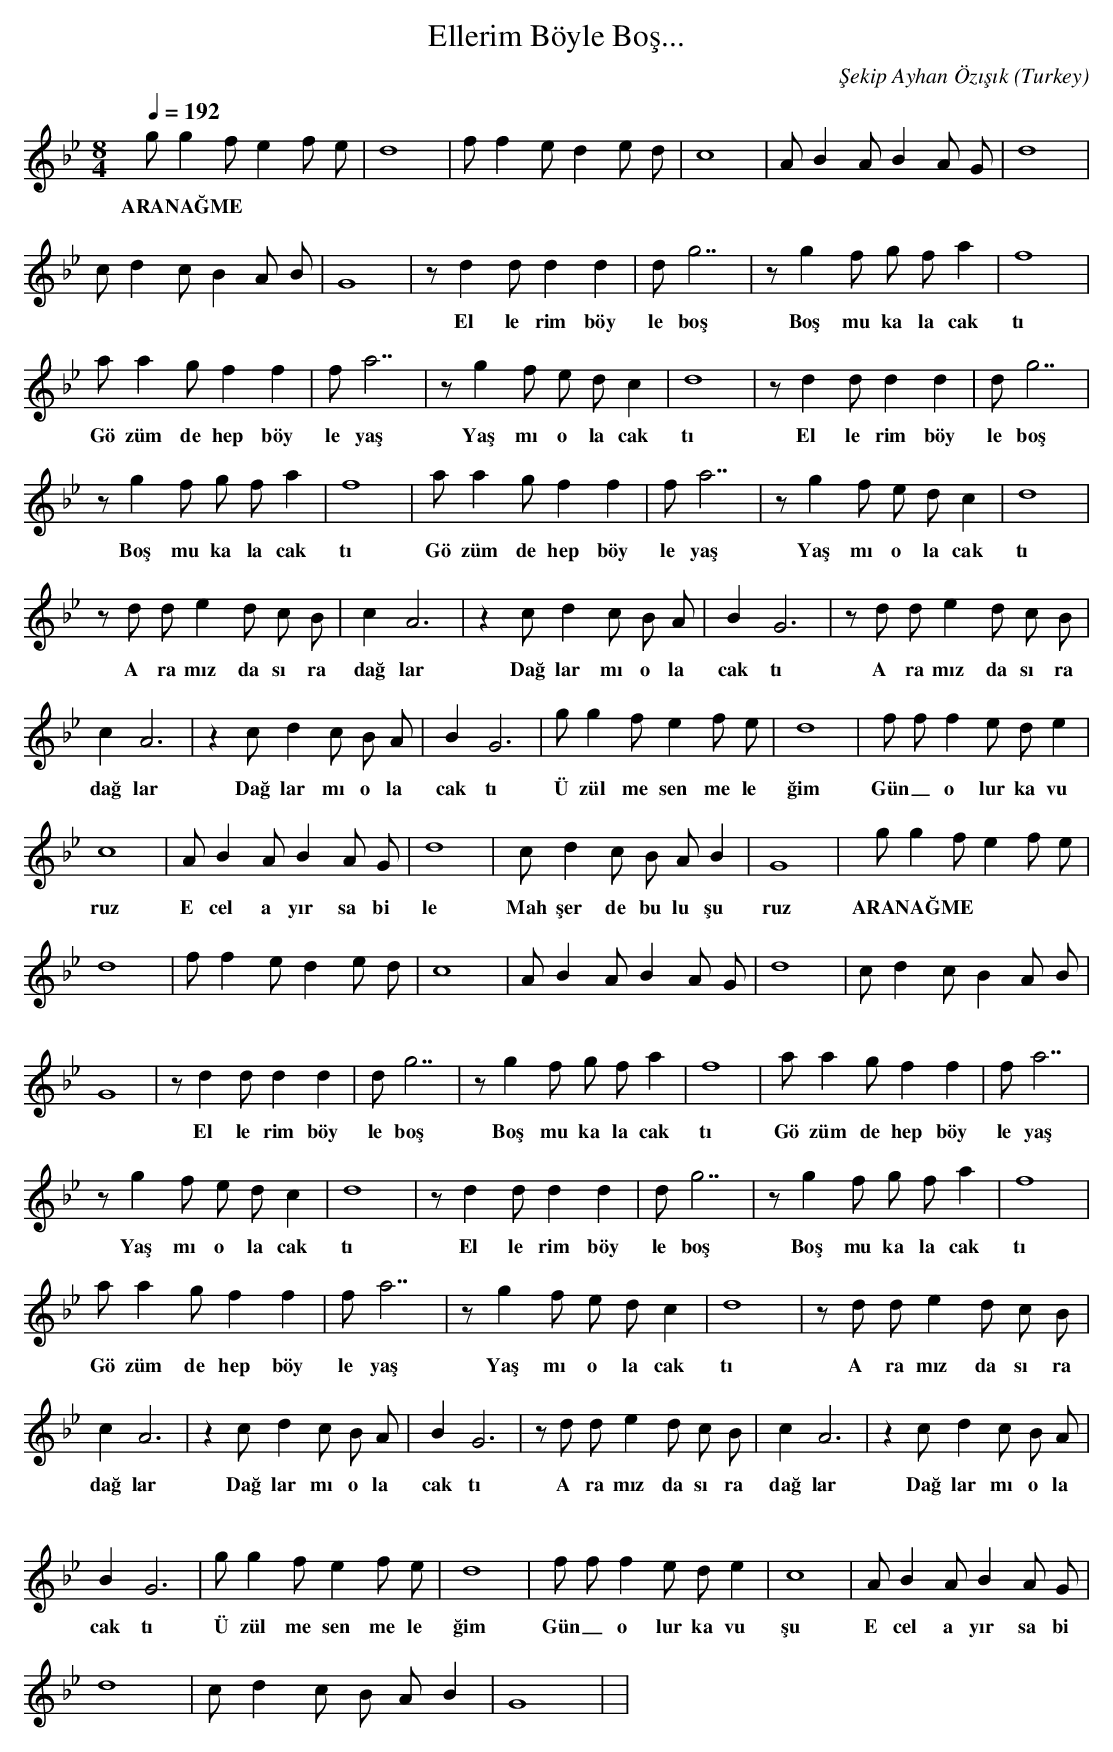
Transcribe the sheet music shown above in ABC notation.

X:1
T: Ellerim Böyle Boş...
C: Şekip Ayhan Özışık
O: Turkey
M: 8/4
L: 1/16
K: C _B _e
Q: 1/4=192
g2 g4 f2 e4 f2 e2  | d16  | f2 f4 e2 d4 e2 d2  | c16  | \
w:  ARANAĞME  |   |   |   |
A2 B4 A2 B4 A2 G2  | d16  |
w:   |   |
c2 d4 c2 B4 A2 B2  | G16  | z2 d4 d2 d4 d4  | \
w:   |   |  El le rim  böy  |
d2 g14  | z2 g4 f2 g2 f2 a4  | f16  |
w:  le  boş    |  Boş  mu  ka la cak  |  tı    |
a2 a4 g2 f4 f4  | f2 a14  | z2 g4 f2 e2 d2 c4  | d16  | \
w:  Gö züm de  hep  böy  |  le  yaş    |  Yaş  mı  o la cak  |  tı    |
z2 d4 d2 d4 d4  | d2 g14  |
w:  El le rim  böy  |  le  boş    |
z2 g4 f2 g2 f2 a4  | f16  | a2 a4 g2 f4 f4  | \
w:  Boş  mu  ka la cak  |  tı    |  Gö züm de  hep  böy  |
f2 a14  | z2 g4 f2 e2 d2 c4  | d16  |
w:  le  yaş    |  Yaş  mı  o la cak  |  tı    |
z2 d2 d2 e4 d2 c2 B2  | c4 A12  | z4 c2 d4 c2 B2 A2  | \
w:  A ra mız da  sı ra  |  dağ lar    |  Dağ lar  mı  o la  |
B4 G12  | z2 d2 d2 e4 d2 c2 B2  |
w:  cak tı    |  A ra mız da  sı ra  |
c4 A12  | z4 c2 d4 c2 B2 A2  | B4 G12  | \
w:  dağ lar    |  Dağ lar  mı  o la  |  cak tı    |
g2 g4 f2 e4 f2 e2  | d16  | f2 f2 f4 e2 d2 e4  |
w:  Ü zül me  sen  me le  |  ğim    |  Gün_ o lur  ka vu şu  |
c16  | A2 B4 A2 B4 A2 G2  | d16  | c2 d4 c2 B2 A2 B4  | G16  | \
w:  ruz    |  E cel  a yır sa  bi  |  le    |  Mah şer de  bu lu şu  |  ruz    |
g2 g4 f2 e4 f2 e2  |
w:  ARANAĞME  |
d16  | f2 f4 e2 d4 e2 d2  | c16  | A2 B4 A2 B4 A2 G2  | d16  | \
w:   |   |   |   |   |
c2 d4 c2 B4 A2 B2  |
w:   |
G16  | z2 d4 d2 d4 d4  | d2 g14  | z2 g4 f2 g2 f2 a4  | f16  | \
w:   |  El le rim  böy  |  le  boş    |  Boş  mu  ka la cak  |  tı    |
a2 a4 g2 f4 f4  | f2 a14  |
w:  Gö züm de  hep  böy  |  le  yaş    |
z2 g4 f2 e2 d2 c4  | d16  | z2 d4 d2 d4 d4  | \
w:  Yaş  mı  o la cak  |  tı    |  El le rim  böy  |
d2 g14  | z2 g4 f2 g2 f2 a4  | f16  |
w:  le  boş    |  Boş  mu  ka la cak  |  tı    |
a2 a4 g2 f4 f4  | f2 a14  | z2 g4 f2 e2 d2 c4  | d16  | \
w:  Gö züm de  hep  böy  |  le  yaş    |  Yaş  mı  o la cak  |  tı    |
z2 d2 d2 e4 d2 c2 B2  |
w:  A ra mız da  sı ra  |
c4 A12  | z4 c2 d4 c2 B2 A2  | B4 G12  | \
w:  dağ lar    |  Dağ lar  mı  o la  |  cak tı    |
z2 d2 d2 e4 d2 c2 B2  | c4 A12  | z4 c2 d4 c2 B2 A2  |
w:  A ra mız da  sı ra  |  dağ lar    |  Dağ lar  mı  o la  |
B4 G12  | g2 g4 f2 e4 f2 e2  | d16  | f2 f2 f4 e2 d2 e4  | c16  | \
w:  cak tı    |  Ü zül me  sen  me le  |  ğim    |  Gün_ o lur  ka vu şu  |  ruz    |
A2 B4 A2 B4 A2 G2  |
w:  E cel  a yır sa  bi  |
d16  | c2 d4 c2 B2 A2 B4  | G16  | |
